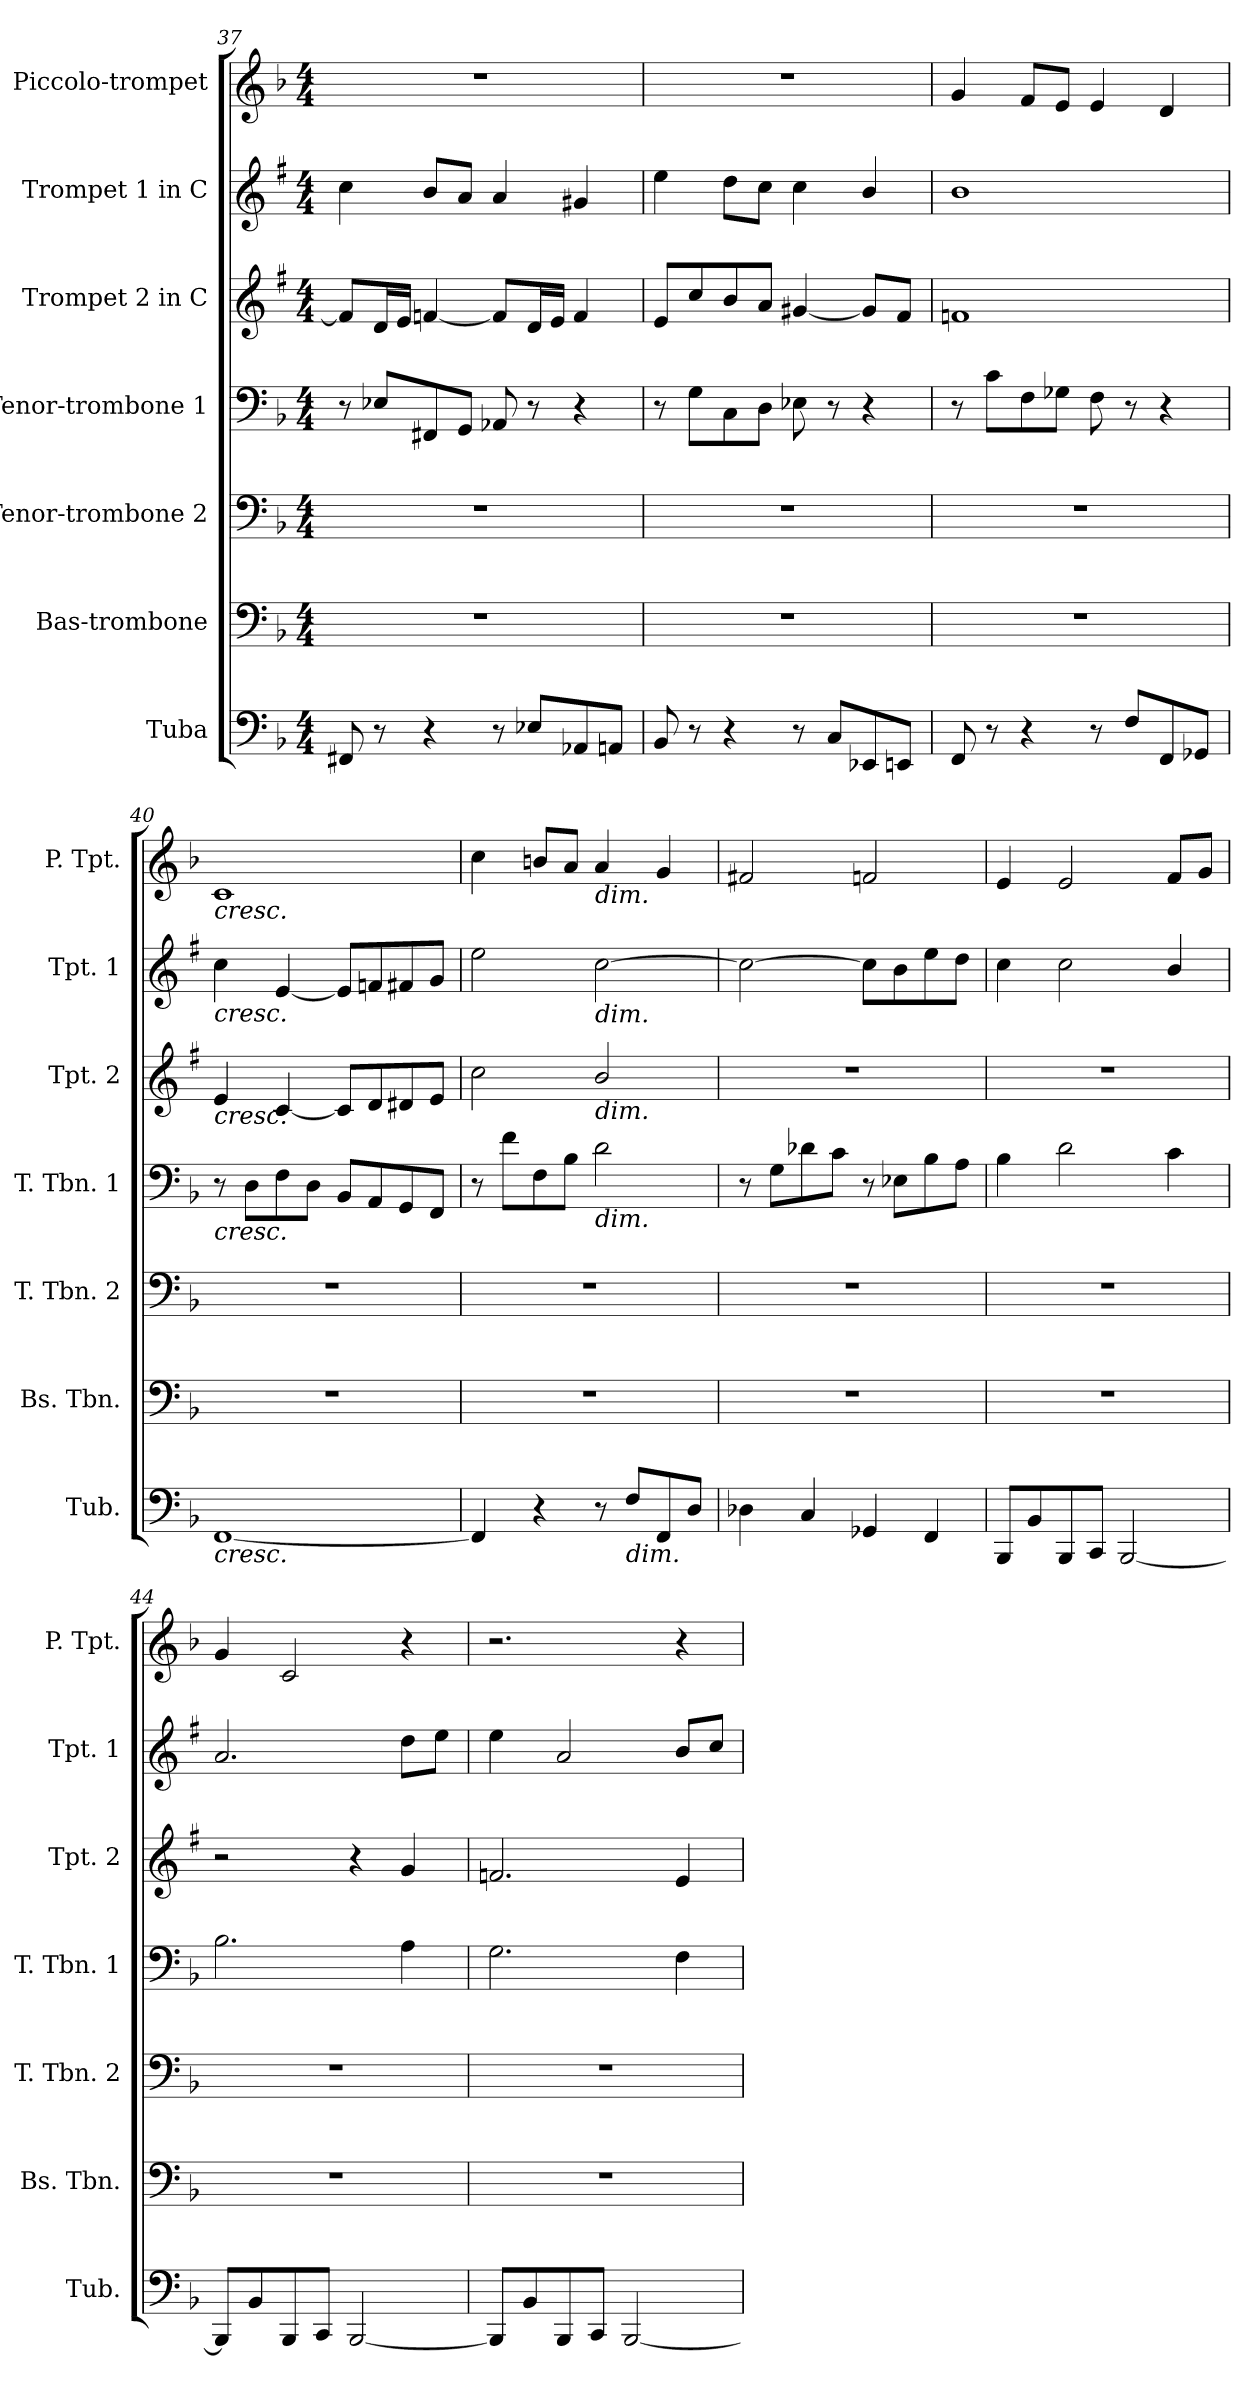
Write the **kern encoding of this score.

**kern	**kern	**kern	**kern	**kern	**kern	**kern
*part7	*part6	*part5	*part4	*part3	*part2	*part1
*staff7	*staff6	*staff5	*staff4	*staff3	*staff2	*staff1
*I"Tuba	*I"Bas-trombone	*I"Tenor-trombone 2	*I"Tenor-trombone 1	*I"Trompet 2 in C	*I"Trompet 1 in C	*I"Piccolo-trompet
*I'Tub.	*I'Bs. Tbn.	*I'T. Tbn. 2	*I'T. Tbn. 1	*I'Tpt. 2	*I'Tpt. 1	*I'P. Tpt.
!!LO:PB:g=z
*clefF4	*clefF4	*clefF4	*clefF4	*clefG2	*clefG2	*clefG2
*	*	*	*	*ITrd1c2	*ITrd1c2	*ITrd-6c-10
*k[b-]	*k[b-]	*k[b-]	*k[b-]	*k[b-]	*k[b-]	*k[b-e-a-]
*M4/4	*M4/4	*M4/4	*M4/4	*M4/4	*M4/4	*M4/4
=37	=37	=37	=37	=37	=37	=37
8FF#X/	1r	1r	8r	8e-/L]	4b-\	1r
8r	.	.	8E-X/L	16c/L	.	.
.	.	.	.	16d/JJ	.	.
4r	.	.	8FF#X/	[4e-X/	8a/L	.
.	.	.	8GG/J	.	8g/J	.
8r	.	.	8AA-X/	8e-/L]	4g/	.
8E-X/L	.	.	8r	16c/L	.	.
.	.	.	.	16d/JJ	.	.
8AA-X/	.	.	4r	4e-/	4f#X/	.
8AAn/J	.	.	.	.	.	.
=38	=38	=38	=38	=38	=38	=38
8BB-/	1r	1r	8r	8d/L	4dd\	1r
8r	.	.	8G\L	8b-/	.	.
4r	.	.	8C\	8a/	8cc\L	.
.	.	.	8D\J	8g/J	8b-\J	.
8r	.	.	8E-X\	[4f#X/	4b-\	.
8C/L	.	.	8r	.	.	.
8EE-X/	.	.	4r	8f#/L]	4a/	.
8EEn/J	.	.	.	8e/J	.	.
=39	=39	=39	=39	=39	=39	=39
8FF/	1r	1r	8r	1e-X	1a	4ff/
8r	.	.	8c\L	.	.	.
4r	.	.	8F\	.	.	8ee-/L
.	.	.	8G-X\J	.	.	8dd/J
8r	.	.	8F\	.	.	4dd/
8F/L	.	.	8r	.	.	.
8FF/	.	.	4r	.	.	4cc/
8GG-X/J	.	.	.	.	.	.
=40	=40	=40	=40	=40	=40	=40
!	!	!	!	!	!	!LO:TX:b:i:t=cresc.
!	!	!	!	!	!LO:TX:b:i:t=cresc.	!
!	!	!	!	!LO:TX:b:i:t=cresc.	!	!
!	!	!	!LO:TX:b:i:t=cresc.	!	!	!
!LO:TX:b:i:t=cresc.	!	!	!	!	!	!
[1FF	1r	1r	8r	4d/	4b-\	1b-
.	.	.	8D\L	.	.	.
.	.	.	8F\	[4B-/	[4d/	.
.	.	.	8D\J	.	.	.
.	.	.	8BB-/L	8B-/L]	8d/L]	.
.	.	.	8AA/	8c/	8e-X/	.
.	.	.	8GG/	8c#X/	8en/	.
.	.	.	8FF/J	8d/J	8f/J	.
=41	=41	=41	=41	=41	=41	=41
4FF/]	1r	1r	8r	2b-\	2dd\	4bb-\
.	.	.	8f\L	.	.	.
4r	.	.	8F\	.	.	8aan/L
.	.	.	8B-\J	.	.	8gg/J
!	!	!	!	!	!	!LO:TX:b:i:t=dim.
!	!	!	!	!	!LO:TX:b:i:t=dim.	!
!	!	!	!	!LO:TX:b:i:t=dim.	!	!
!	!	!	!LO:TX:b:i:t=dim.	!	!	!
8r	.	.	2d\	2a/	[2b-\	4gg/
!LO:TX:b:i:t=dim.	!	!	!	!	!	!
8F/L	.	.	.	.	.	.
8FF/	.	.	.	.	.	4ff/
8D/J	.	.	.	.	.	.
=42	=42	=42	=42	=42	=42	=42
4D-X\	1r	1r	8r	1r	2b-\_	2een/
.	.	.	8G\L	.	.	.
4C/	.	.	8d-X\	.	.	.
.	.	.	8c\J	.	.	.
4GG-X/	.	.	8r	.	8b-\L]	2ee-X/
.	.	.	8E-X\L	.	8a\	.
4FF/	.	.	8B-\	.	8dd\	.
.	.	.	8A\J	.	8cc\J	.
!!LO:PB:g=z
=43	=43	=43	=43	=43	=43	=43
8BBB-/L	1r	1r	4B-\	1r	4b-\	4dd/
8BB-/	.	.	.	.	.	.
8BBB-/	.	.	2d\	.	2b-\	2dd/
8CC/J	.	.	.	.	.	.
[2BBB-/	.	.	.	.	.	.
.	.	.	4c\	.	4a/	8ee-/L
.	.	.	.	.	.	8ff/J
=44	=44	=44	=44	=44	=44	=44
8BBB-/L]	1r	1r	2.B-\	2r	2.g/	4ff/
8BB-/	.	.	.	.	.	.
8BBB-/	.	.	.	.	.	2b-/
8CC/J	.	.	.	.	.	.
[2BBB-/	.	.	.	4r	.	.
.	.	.	4A\	4f/	8cc\L	4r
.	.	.	.	.	8dd\J	.
=45	=45	=45	=45	=45	=45	=45
8BBB-/L]	1r	1r	2.G\	2.e-X/	4dd\	2.r
8BB-/	.	.	.	.	.	.
8BBB-/	.	.	.	.	2g/	.
8CC/J	.	.	.	.	.	.
[2BBB-/	.	.	.	.	.	.
.	.	.	4F\	4d/	8a/L	4r
.	.	.	.	.	8b-/J	.
=	=	=	=	=	=	=
*-	*-	*-	*-	*-	*-	*-
